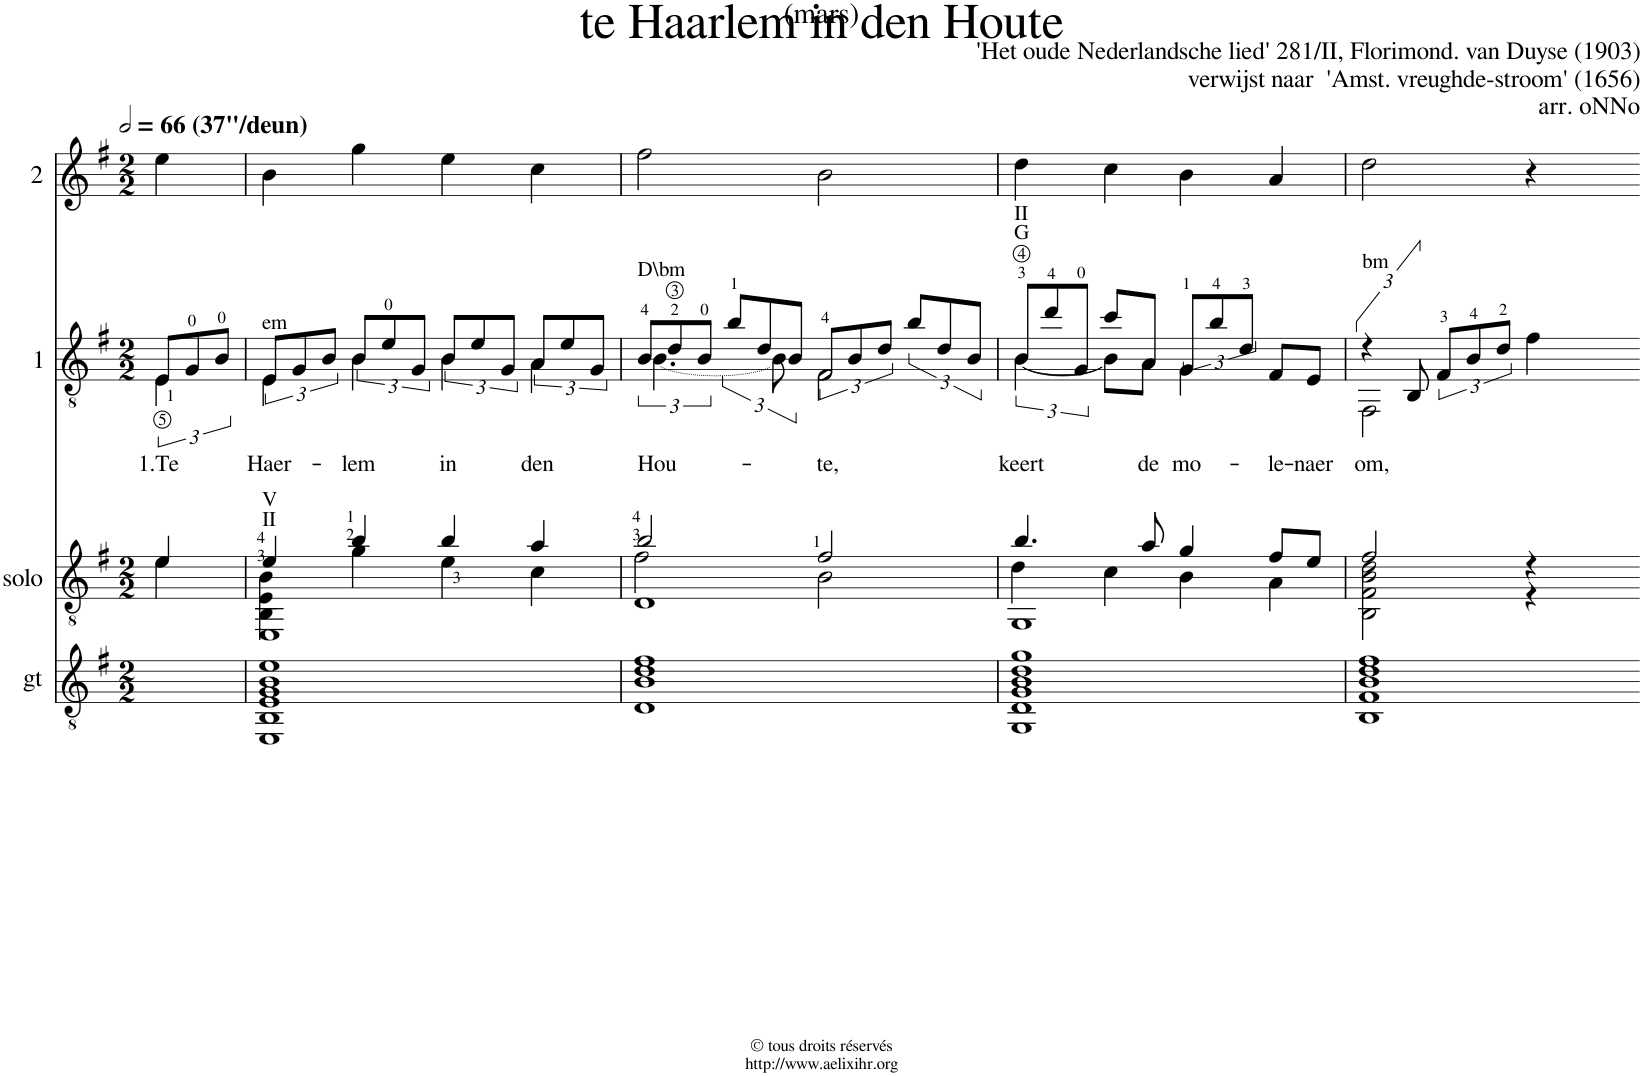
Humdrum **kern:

**kern	**kern	**kern	**text	**kern
*part4	*part3	*part2	*part2	*part1
*staff4	*staff3	*staff2	*staff2	*staff1
*I"gt	*I"solo	*I"1	*	*I"2
*clefGv2	*clefGv2	*clefGv2	*	*clefG2
*k[f#]	*k[f#]	*k[f#]	*	*k[f#]
*M2/2	*M2/2	*M2/2	*	*M2/2
*MM132	*MM132	*MM132	*	*MM132
=1	=1	=1	=1	=1
*	*^	*^	*	*
!	!	!	!	!	!	!LO:TX:a:B:t=(37"/deun)
!	!	!	!	!	!LO:LY:b	!
1ryy	4e/	4e\	12E/L	4E\	1.Te	4ee\
.	.	.	12G/	.	.	.
.	.	.	12B/J	.	.	.
.	2.ryy	2.ryy	2.ryy	2.ryy	.	2.ryy
=2	=2	=2	=2	=2	=2	=2
*	*	*^	*	*	*	*
!	!	!	!	!LO:TX:a:t=em	!	!	!
!	!LO:TX:a:t=II	!	!	!	!	!	!
!	!LO:TX:a:t=V	!	!	!	!	!	!
!	!	!	!	!	!	!LO:LY:b	!
1EE 1BB 1E 1G 1B 1e	4e/	1EE	4BB\ 4E\ 4B\	12E/L	4E\	Haer-	4b\
.	.	.	.	12G/	.	.	.
.	.	.	.	12B/J	.	.	.
!	!	!	!	!	!	!LO:LY:b	!
.	4b/	.	4g\	12B/L	4B\	-lem	4gg\
.	.	.	.	12e/	.	.	.
.	.	.	.	12G/J	.	.	.
!	!	!	!	!	!	!LO:LY:b	!
.	4b/	.	4e\	12B/L	4B\	in	4ee\
.	.	.	.	12e/	.	.	.
.	.	.	.	12G/J	.	.	.
!	!	!	!	!	!	!LO:LY:b	!
.	4a/	.	4c\	12A/L	4A\	den	4cc\
.	.	.	.	12e/	.	.	.
.	.	.	.	12G/J	.	.	.
=3	=3	=3	=3	=3	=3	=3	=3
!	!	!	!	!LO:TX:a:t=D\bm	!	!	!
!	!	!	!	!	!LO:T:dot	!LO:LY:b	!
1D 1B 1d 1f#	2b/	1D	2f#\	12B/L	[4.B\	Hou-	2ff#\
.	.	.	.	12d/	.	.	.
.	.	.	.	12B/J	.	.	.
.	.	.	.	12b/L	.	.	.
.	.	.	.	12d/	.	.	.
.	.	.	.	.	8B\]	.	.
.	.	.	.	12B/J	.	.	.
!	!	!	!	!LO:N:head=open	!	!LO:LY:b	!
.	2f#/	.	2B\	12F#/L	2F#\	-te,	2b\
.	.	.	.	12B/	.	.	.
.	.	.	.	12d/J	.	.	.
.	.	.	.	12b/L	.	.	.
.	.	.	.	12d/	.	.	.
.	.	.	.	12B/J	.	.	.
=4	=4	=4	=4	=4	=4	=4	=4
!	!	!	!	!LO:TX:a:t=G	!	!	!
!	!	!	!	!LO:TX:a:t=II	!	!	!
!	!	!	!	!	!	!LO:LY:b	!
1GG 1D 1G 1B 1d 1g	4.b/	1GG	4d\	12B/L	[4B\	keert	4dd\
.	.	.	.	12dd/	.	.	.
.	.	.	.	12G/J	.	.	.
.	.	.	4c\	8cc/L	8B\L]	.	4cc\
!	!	!	!	!	!	!LO:LY:b	!
.	8a/	.	.	8A/J	8A\J	de	.
!	!	!	!	!	!	!LO:LY:b	!
.	4g/	.	4B\	12G/L	4G\	mo-	4b\
.	.	.	.	12b/	.	.	.
.	.	.	.	12d/J	.	.	.
!	!	!	!	!	!	!LO:LY:b	!
.	8f#/L	.	4A\	4ryy	8F#/L	-le-	4a/
!	!	!	!	!	!	!LO:LY:b	!
.	8e/J	.	.	.	8E/J	-naer	.
=5	=5	=5	=5	=5	=5	=5	=5
!	!	!	!	!LO:TX:a:t=bm	!	!	!
!	!	!	!	!	!	!LO:LY:b	!
1BB 1F# 1B 1d 1f#	2f#/	2BB\	2F#\ 2B\ 2d\	6r	2FF#\	om,	2dd\
.	.	.	.	12BB/	.	.	.
.	.	.	.	12F#/L	.	.	.
.	.	.	.	12B/	.	.	.
.	.	.	.	12d/J	.	.	.
.	4r	2ryy	4r	4f#\	2ryy	.	4r
.	4ryy	.	4ryy	4ryy	.	.	4ryy
*	*v	*v	*v	*	*	*	*
*	*	*v	*v	*	*
=-	=-	=-	=-	=-
*-	*-	*-	*-	*-
